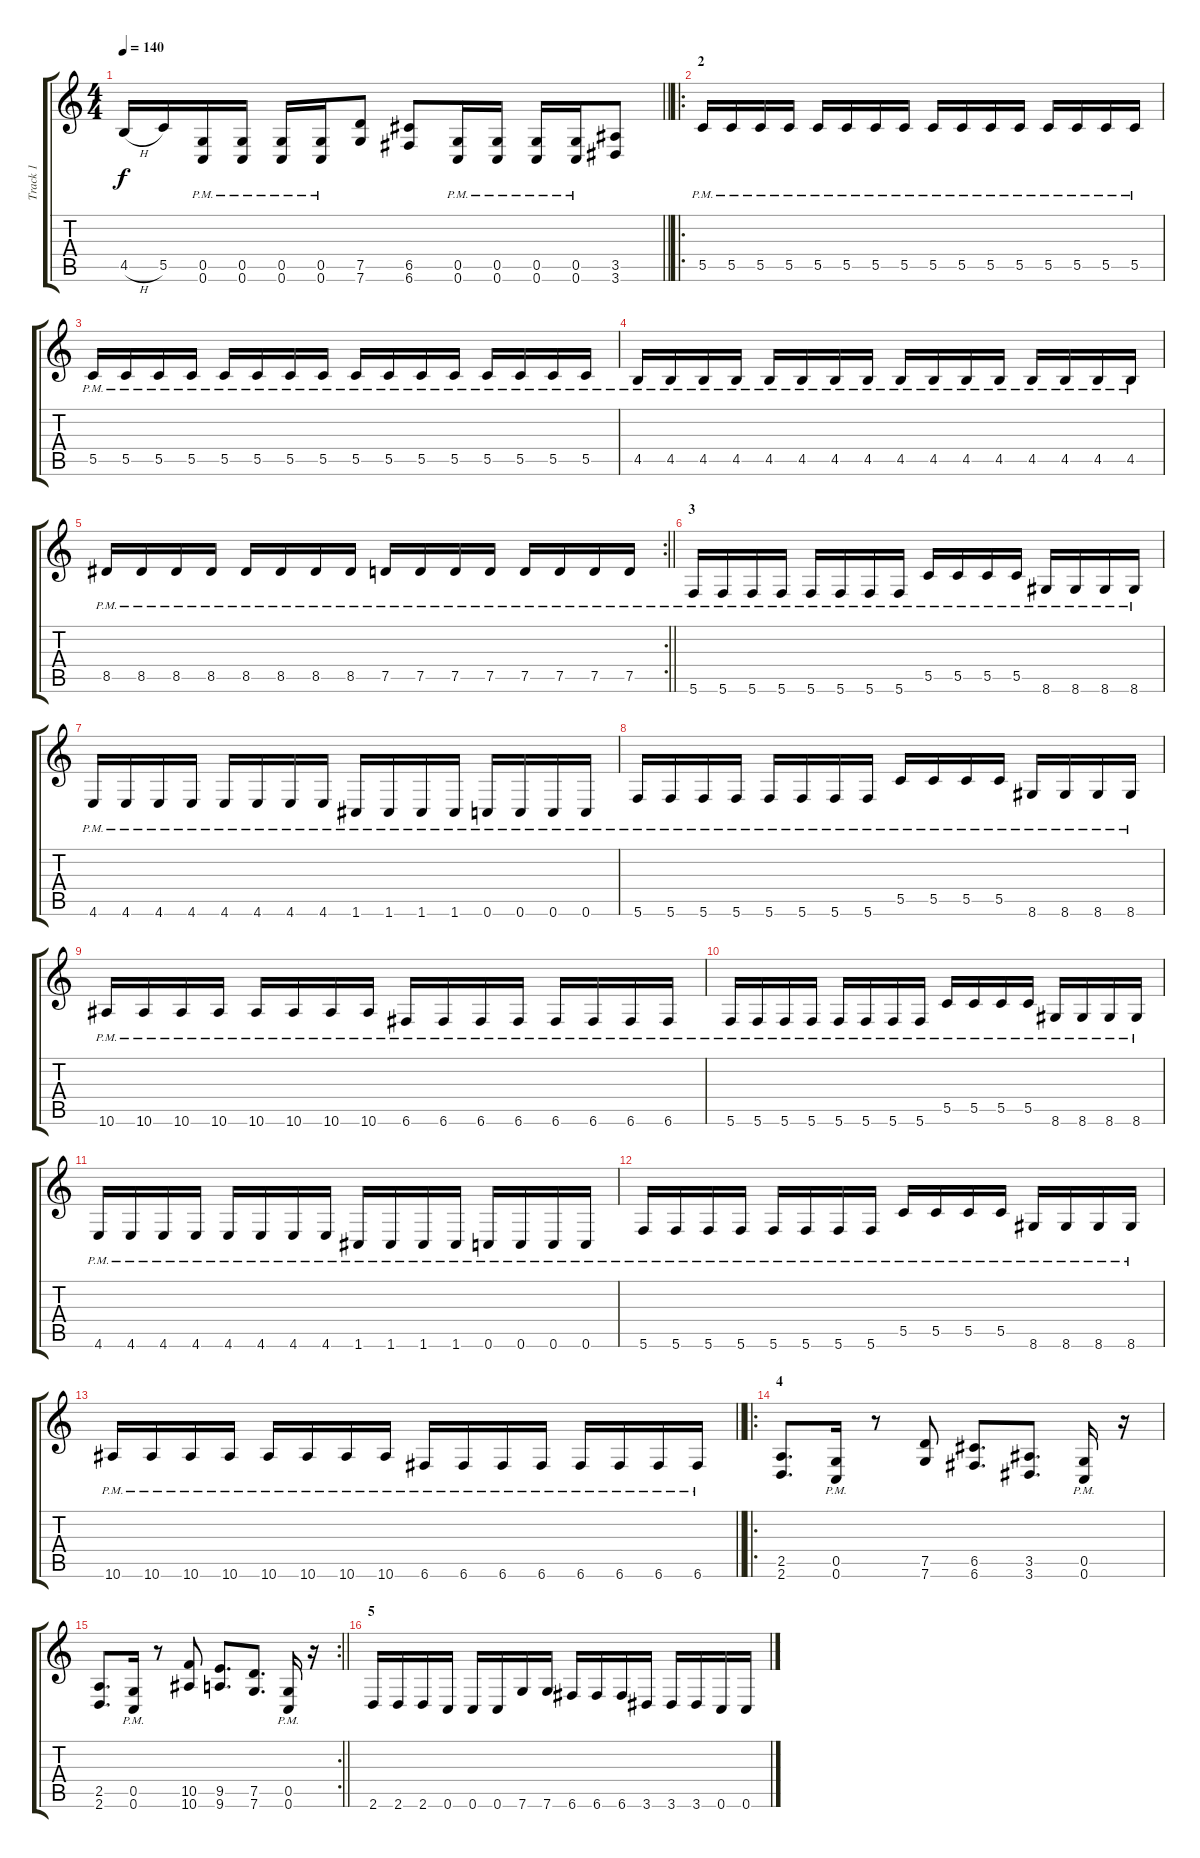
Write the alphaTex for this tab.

\track ("Track 1" "Track 1") {instrument distortionguitar}
\staff {score tabs}
\tuning (E4 B3 G3 D3 G2 C2) {hide}
\ts (4 4)
\tempo 140
\clef g2
\barLineRight lightlight
\ks c
4.5{h}.16{dy f} 5.5.16 (0.5{pm} 0.6{pm}).16 (0.5{pm} 0.6{pm}).16 (0.5{pm} 0.6{pm}).16 (0.5{pm} 0.6{pm}).16 (7.5 7.6).8 (6.5 6.6).8 (0.5{pm} 0.6{pm}).16 (0.5{pm} 0.6{pm}).16 (0.5{pm} 0.6{pm}).16 (0.5{pm} 0.6{pm}).16 (3.5 3.6).8 |
\ro
\section ("" "2")
5.5{pm}.16 5.5{pm}.16 5.5{pm}.16 5.5{pm}.16 5.5{pm}.16 5.5{pm}.16 5.5{pm}.16 5.5{pm}.16 5.5{pm}.16 5.5{pm}.16 5.5{pm}.16 5.5{pm}.16 5.5{pm}.16 5.5{pm}.16 5.5{pm}.16 5.5{pm}.16 |
5.5{pm}.16 5.5{pm}.16 5.5{pm}.16 5.5{pm}.16 5.5{pm}.16 5.5{pm}.16 5.5{pm}.16 5.5{pm}.16 5.5{pm}.16 5.5{pm}.16 5.5{pm}.16 5.5{pm}.16 5.5{pm}.16 5.5{pm}.16 5.5{pm}.16 5.5{pm}.16 |
4.5{pm}.16 4.5{pm}.16 4.5{pm}.16 4.5{pm}.16 4.5{pm}.16 4.5{pm}.16 4.5{pm}.16 4.5{pm}.16 4.5{pm}.16 4.5{pm}.16 4.5{pm}.16 4.5{pm}.16 4.5{pm}.16 4.5{pm}.16 4.5{pm}.16 4.5{pm}.16 |
\rc 2
\barLineRight lightlight
8.5{pm}.16 8.5{pm}.16 8.5{pm}.16 8.5{pm}.16 8.5{pm}.16 8.5{pm}.16 8.5{pm}.16 8.5{pm}.16 7.5{pm}.16 7.5{pm}.16 7.5{pm}.16 7.5{pm}.16 7.5{pm}.16 7.5{pm}.16 7.5{pm}.16 7.5{pm}.16 |
\section ("" "3")
5.6{pm}.16 5.6{pm}.16 5.6{pm}.16 5.6{pm}.16 5.6{pm}.16 5.6{pm}.16 5.6{pm}.16 5.6{pm}.16 5.5{pm}.16 5.5{pm}.16 5.5{pm}.16 5.5{pm}.16 8.6{pm}.16 8.6{pm}.16 8.6{pm}.16 8.6{pm}.16 |
4.6{pm}.16 4.6{pm}.16 4.6{pm}.16 4.6{pm}.16 4.6{pm}.16 4.6{pm}.16 4.6{pm}.16 4.6{pm}.16 1.6{pm}.16 1.6{pm}.16 1.6{pm}.16 1.6{pm}.16 0.6{pm}.16 0.6{pm}.16 0.6{pm}.16 0.6{pm}.16 |
5.6{pm}.16 5.6{pm}.16 5.6{pm}.16 5.6{pm}.16 5.6{pm}.16 5.6{pm}.16 5.6{pm}.16 5.6{pm}.16 5.5{pm}.16 5.5{pm}.16 5.5{pm}.16 5.5{pm}.16 8.6{pm}.16 8.6{pm}.16 8.6{pm}.16 8.6{pm}.16 |
10.6{pm}.16 10.6{pm}.16 10.6{pm}.16 10.6{pm}.16 10.6{pm}.16 10.6{pm}.16 10.6{pm}.16 10.6{pm}.16 6.6{pm}.16 6.6{pm}.16 6.6{pm}.16 6.6{pm}.16 6.6{pm}.16 6.6{pm}.16 6.6{pm}.16 6.6{pm}.16 |
5.6{pm}.16 5.6{pm}.16 5.6{pm}.16 5.6{pm}.16 5.6{pm}.16 5.6{pm}.16 5.6{pm}.16 5.6{pm}.16 5.5{pm}.16 5.5{pm}.16 5.5{pm}.16 5.5{pm}.16 8.6{pm}.16 8.6{pm}.16 8.6{pm}.16 8.6{pm}.16 |
4.6{pm}.16 4.6{pm}.16 4.6{pm}.16 4.6{pm}.16 4.6{pm}.16 4.6{pm}.16 4.6{pm}.16 4.6{pm}.16 1.6{pm}.16 1.6{pm}.16 1.6{pm}.16 1.6{pm}.16 0.6{pm}.16 0.6{pm}.16 0.6{pm}.16 0.6{pm}.16 |
5.6{pm}.16 5.6{pm}.16 5.6{pm}.16 5.6{pm}.16 5.6{pm}.16 5.6{pm}.16 5.6{pm}.16 5.6{pm}.16 5.5{pm}.16 5.5{pm}.16 5.5{pm}.16 5.5{pm}.16 8.6{pm}.16 8.6{pm}.16 8.6{pm}.16 8.6{pm}.16 |
\barLineRight lightlight
10.6{pm}.16 10.6{pm}.16 10.6{pm}.16 10.6{pm}.16 10.6{pm}.16 10.6{pm}.16 10.6{pm}.16 10.6{pm}.16 6.6{pm}.16 6.6{pm}.16 6.6{pm}.16 6.6{pm}.16 6.6{pm}.16 6.6{pm}.16 6.6{pm}.16 6.6{pm}.16 |
\ro
\section ("" "4")
(2.5 2.6).8{d} (0.5{pm} 0.6{pm}).16 r.8 (7.5 7.6).8 (6.5 6.6).8{d} (3.5 3.6).8{d} (0.5{pm} 0.6{pm}).16 r.16 |
\rc 2
\barLineRight lightlight
(2.5 2.6).8{d} (0.5{pm} 0.6{pm}).16 r.8 (10.5 10.6).8 (9.5 9.6).8{d} (7.5 7.6).8{d} (0.5{pm} 0.6{pm}).16 r.16 |
\section ("" "5")
2.6.16 2.6.16 2.6.16 0.6.16 0.6.16 0.6.16 7.6.16 7.6.16 6.6.16 6.6.16 6.6.16 3.6.16 3.6.16 3.6.16 0.6.16 0.6.16
